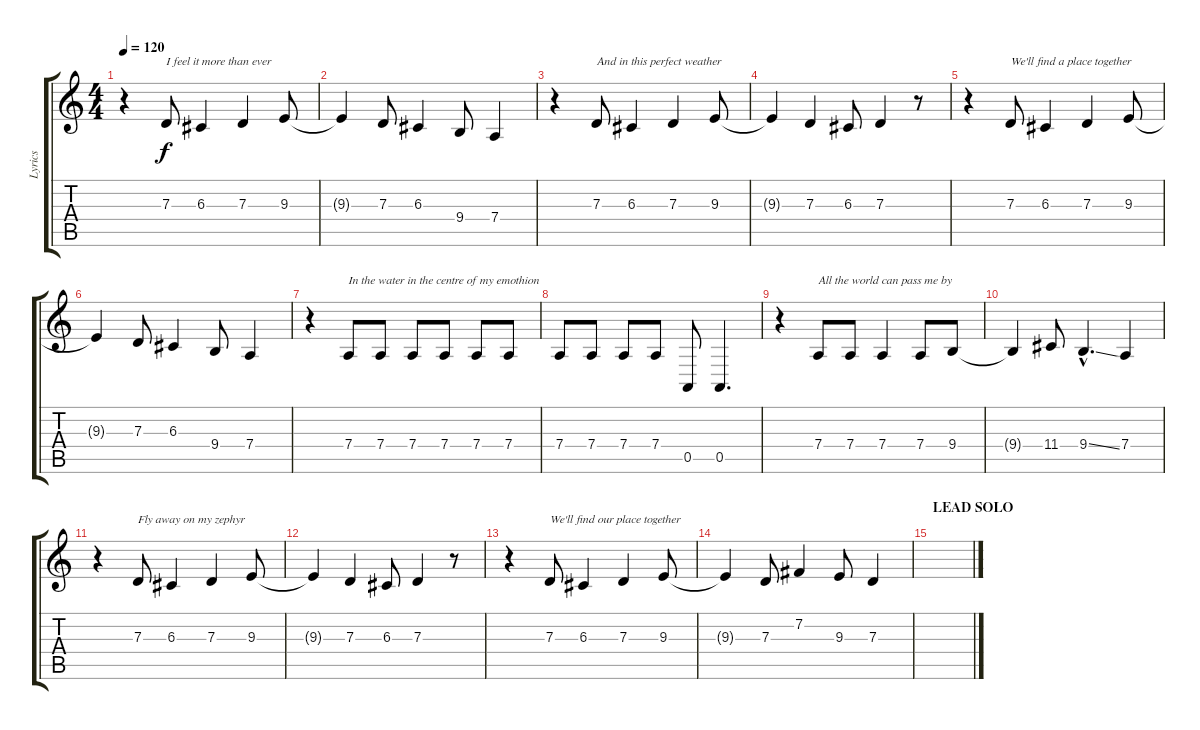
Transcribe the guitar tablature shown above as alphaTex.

\track ("Lyrics" "Lyrics") {instrument tenorsax}
\staff {score tabs}
\tuning (E4 B3 G3 D3 A2 E2) {hide}
\ts (4 4)
\tempo 120
\clef g2
\ks c
r.4{dy f} 7.3.8{txt "I feel it more than ever"} 6.3.4 7.3.4 9.3.8 |
9.3{t}.4 7.3.8 6.3.4 9.4.8 7.4.4 |
r.4 7.3.8{txt "And in this perfect weather"} 6.3.4 7.3.4 9.3.8 |
9.3{t}.4 7.3.4 6.3.8 7.3.4 r.8 |
r.4 7.3.8{txt "We'll find a place together"} 6.3.4 7.3.4 9.3.8 |
9.3{t}.4 7.3.8 6.3.4 9.4.8 7.4.4 |
r.4 7.4.8{txt "In the water in the centre of my emothion"} 7.4.8 7.4.8 7.4.8 7.4.8 7.4.8 |
7.4.8 7.4.8 7.4.8 7.4.8 0.5.8 0.5.4{d} |
r.4 7.4.8{txt "All the world can pass me by"} 7.4.8 7.4.4 7.4.8 9.4.8 |
9.4{t}.4 11.4.8 9.4{ss hac}.4{d} 7.4.4 |
r.4 7.3.8{txt "Fly away on my zephyr"} 6.3.4 7.3.4 9.3.8 |
9.3{t}.4 7.3.4 6.3.8 7.3.4 r.8 |
r.4 7.3.8{txt "We'll find our place together"} 6.3.4 7.3.4 9.3.8 |
9.3{t}.4 7.3.8 7.2.4 9.3.8 7.3.4 |
\section ("" "LEAD SOLO")
